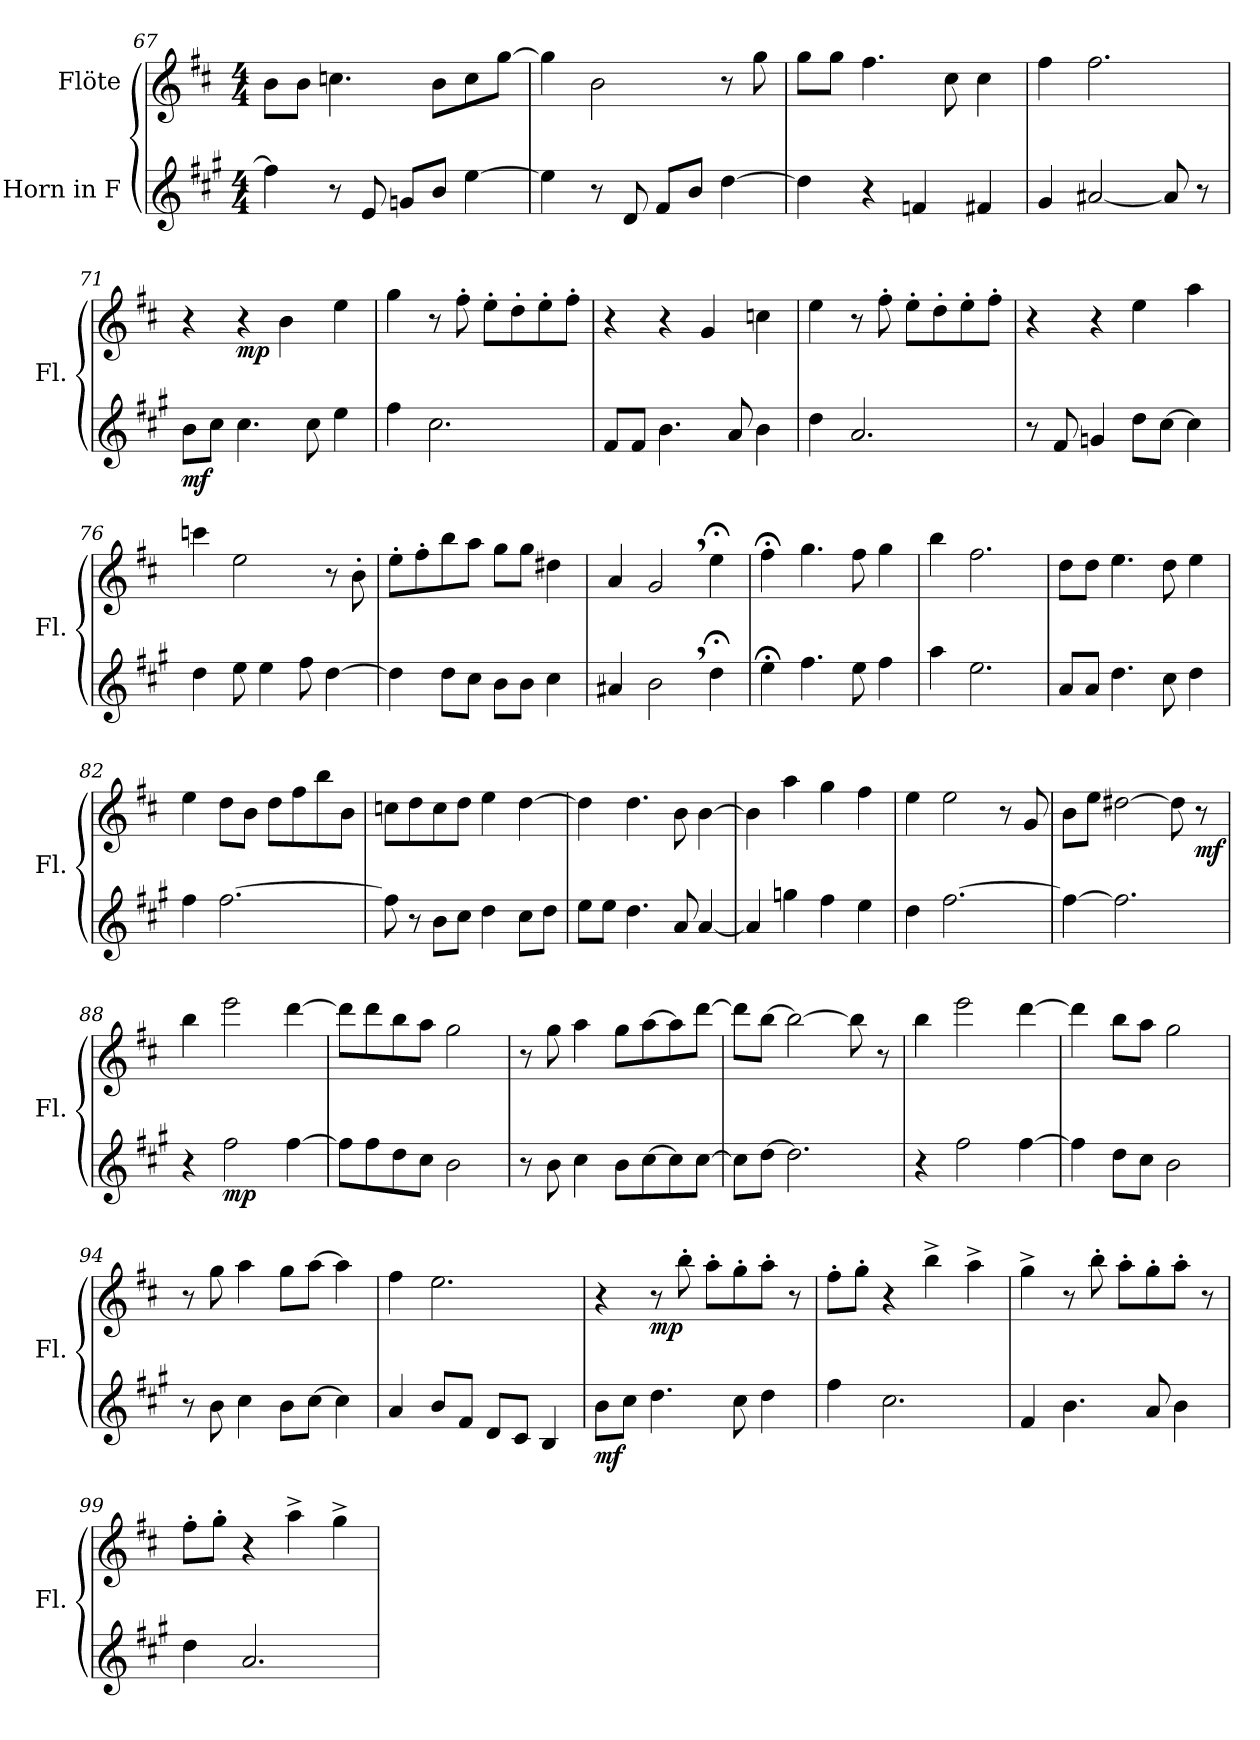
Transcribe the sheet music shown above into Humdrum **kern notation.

**kern	**dynam	**kern	**dynam
*part2	*part2	*part1	*part1
*staff2	*staff2	*staff1	*staff1
*I"Horn in F	*	*I"Flöte	*
*	*	*I'Fl.	*
!!LO:LB:g=z
*clefG2	*	*clefG2	*
*ITrd4c7	*	*	*
*k[f#c#]	*	*k[f#c#]	*
*M4/4	*	*M4/4	*
=67	=67	=67	=67
4b\]	.	8b\L	.
.	.	8b\J	.
8r	.	4.ccn\	.
8A/	.	.	.
8cn/L	.	.	.
8e/J	.	8b\L	.
[4a\	.	8cc\	.
.	.	[8gg\J	.
=68	=68	=68	=68
4a\]	.	4gg\]	.
8r	.	2b\	.
8G/	.	.	.
8B/L	.	.	.
8e/J	.	.	.
[4g\	.	8r	.
.	.	8gg\	.
=69	=69	=69	=69
4g\]	.	8gg\L	.
.	.	8gg\J	.
4r	.	4.ff#\	.
4B-X/	.	.	.
.	.	8cc#\	.
4Bn/	.	4cc#\	.
=70	=70	=70	=70
4c#/	.	4ff#\	.
[2d#X/	.	2.ff#\	.
8d#/]	.	.	.
8r	.	.	.
=71	=71	=71	=71
!	!LO:DY:b	!	!
8e\L	mf	4r	.
8f#\J	.	.	.
!	!	!	!LO:DY:b
4.f#\	.	4r	mp
.	.	4b\	.
8f#\	.	.	.
4a\	.	4ee\	.
!!LO:LB:g=z
=72	=72	=72	=72
4b\	.	4gg\	.
2.f#\	.	8r	.
.	.	8ff#'\	.
.	.	8ee'\L	.
.	.	8dd'\	.
.	.	8ee'\	.
.	.	8ff#'\J	.
=73	=73	=73	=73
8B/L	.	4r	.
8B/J	.	.	.
4.e\	.	4r	.
.	.	4g/	.
8d/	.	.	.
4e\	.	4ccn\	.
=74	=74	=74	=74
4g\	.	4ee\	.
2.d/	.	8r	.
.	.	8ff#'\	.
.	.	8ee'\L	.
.	.	8dd'\	.
.	.	8ee'\	.
.	.	8ff#'\J	.
=75	=75	=75	=75
8r	.	4r	.
8B/	.	.	.
4cn/	.	4r	.
8g\L	.	4ee\	.
[8f#\J	.	.	.
4f#\]	.	4aa\	.
=76	=76	=76	=76
4g\	.	4cccn\	.
8a\	.	2ee\	.
4a\	.	.	.
8b\	.	.	.
[4g\	.	8r	.
.	.	8b'\	.
!!LO:PB:g=z
=77	=77	=77	=77
4g\]	.	8ee'\L	.
.	.	8ff#'\	.
8g\L	.	8bb\	.
8f#\J	.	8aa\J	.
8e\L	.	8gg\L	.
8e\J	.	8gg\J	.
4f#\	.	4dd#X\	.
=78	=78	=78	=78
4d#X/	.	4a/	.
2e,\	.	2g,/	.
4g;<\	.	4ee;<\	.
=79	=79	=79	=79
4a;<\	.	4ff#;<\	.
4.b\	.	4.gg\	.
8a\	.	8ff#\	.
4b\	.	4gg\	.
=80	=80	=80	=80
4dd\	.	4bb\	.
2.a\	.	2.ff#\	.
=81	=81	=81	=81
8d/L	.	8dd\L	.
8d/J	.	8dd\J	.
4.g\	.	4.ee\	.
8f#\	.	8dd\	.
4g\	.	4ee\	.
=82	=82	=82	=82
4b\	.	4ee\	.
[2.b\	.	8dd\L	.
.	.	8b\J	.
.	.	8dd\L	.
.	.	8ff#\	.
.	.	8bb\	.
.	.	8b\J	.
=83	=83	=83	=83
8b\]	.	8ccn\L	.
8r	.	8dd\	.
8e\L	.	8cc\	.
8f#\J	.	8dd\J	.
4g\	.	4ee\	.
8f#\L	.	[4dd\	.
8g\J	.	.	.
!!LO:LB:g=z
=84	=84	=84	=84
8a\L	.	4dd\]	.
8a\J	.	.	.
4.g\	.	4.dd\	.
8d/	.	8b\	.
[4d/	.	[4b\	.
=85	=85	=85	=85
4d/]	.	4b\]	.
4ccn\	.	4aa\	.
4b\	.	4gg\	.
4a\	.	4ff#\	.
=86	=86	=86	=86
4g\	.	4ee\	.
[2.b\	.	2ee\	.
.	.	8r	.
.	.	8g/	.
=87	=87	=87	=87
4b\_	.	8b\L	.
.	.	8ee\J	.
2.b\]	.	[2dd#X\	.
.	.	8dd#\]	.
!	!	!	!LO:DY:b
.	.	8r	mf
=88	=88	=88	=88
4r	.	4bb\	.
!	!LO:DY:b	!	!
2b\	mp	2eee\	.
[4b\	.	[4ddd\	.
=89	=89	=89	=89
8b\L]	.	8ddd\L]	.
8b\	.	8ddd\	.
8g\	.	8bb\	.
8f#\J	.	8aa\J	.
2e\	.	2gg\	.
!!LO:LB:g=z
=90	=90	=90	=90
8r	.	8r	.
8e\	.	8gg\	.
4f#\	.	4aa\	.
8e\L	.	8gg\L	.
[8f#\	.	[8aa\	.
8f#\]	.	8aa\]	.
[8f#\J	.	[8ddd\J	.
=91	=91	=91	=91
8f#\L]	.	8ddd\L]	.
[8g\J	.	[8bb\J	.
2.g\]	.	2bb\_	.
.	.	8bb\]	.
.	.	8r	.
=92	=92	=92	=92
4r	.	4bb\	.
2b\	.	2eee\	.
[4b\	.	[4ddd\	.
=93	=93	=93	=93
4b\]	.	4ddd\]	.
8g\L	.	8bb\L	.
8f#\J	.	8aa\J	.
2e\	.	2gg\	.
=94	=94	=94	=94
8r	.	8r	.
8e\	.	8gg\	.
4f#\	.	4aa\	.
8e\L	.	8gg\L	.
[8f#\J	.	[8aa\J	.
4f#\]	.	4aa\]	.
=95	=95	=95	=95
4d/	.	4ff#\	.
8e/L	.	2.ee\	.
8B/J	.	.	.
8G/L	.	.	.
8F#/J	.	.	.
4E/	.	.	.
!!LO:LB:g=z
=96	=96	=96	=96
!	!LO:DY:b	!	!
8e\L	mf	4r	.
8f#\J	.	.	.
!	!	!	!LO:DY:b
4.g\	.	8r	mp
.	.	8bb'\	.
.	.	8aa'\L	.
8f#\	.	8gg'\	.
4g\	.	8aa'\J	.
.	.	8r	.
=97	=97	=97	=97
4b\	.	8ff#'\L	.
.	.	8gg'\J	.
2.f#\	.	4r	.
.	.	4bb^\	.
.	.	4aa^\	.
=98	=98	=98	=98
4B/	.	4gg^\	.
4.e\	.	8r	.
.	.	8bb'\	.
.	.	8aa'\L	.
8d/	.	8gg'\	.
4e\	.	8aa'\J	.
.	.	8r	.
=99	=99	=99	=99
4g\	.	8ff#'\L	.
.	.	8gg'\J	.
2.d/	.	4r	.
.	.	4aa^\	.
.	.	4gg^\	.
=	=	=	=
*-	*-	*-	*-
